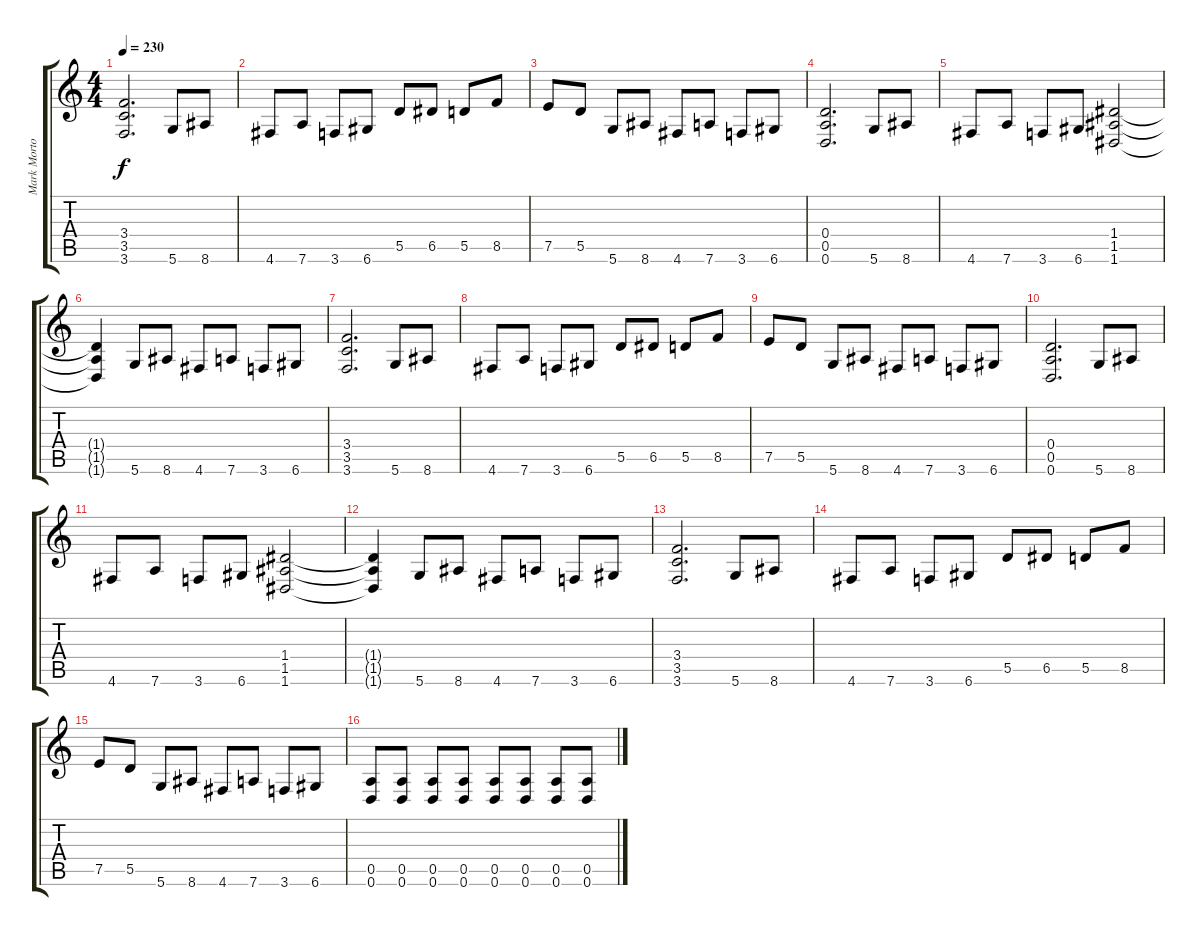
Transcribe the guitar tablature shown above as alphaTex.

\track ("Mark Morton" "Mark Morto") {instrument distortionguitar}
\staff {score tabs}
\tuning (E4 B3 G3 D3 A2 D2) {hide}
\ts (4 4)
\tempo 230
\clef g2
\ks c
(3.4 3.5 3.6).2{d dy f} 5.6.8 8.6.8 |
4.6.8 7.6.8 3.6.8 6.6.8 5.5.8 6.5.8 5.5.8 8.5.8 |
7.5.8 5.5.8 5.6.8 8.6.8 4.6.8 7.6.8 3.6.8 6.6.8 |
(0.4 0.5 0.6).2{d} 5.6.8 8.6.8 |
4.6.8 7.6.8 3.6.8 6.6.8 (1.4 1.5 1.6).2 |
(1.4{t} 1.5{t} 1.6{t}).4 5.6.8 8.6.8 4.6.8 7.6.8 3.6.8 6.6.8 |
(3.4 3.5 3.6).2{d} 5.6.8 8.6.8 |
4.6.8 7.6.8 3.6.8 6.6.8 5.5.8 6.5.8 5.5.8 8.5.8 |
7.5.8 5.5.8 5.6.8 8.6.8 4.6.8 7.6.8 3.6.8 6.6.8 |
(0.4 0.5 0.6).2{d} 5.6.8 8.6.8 |
4.6.8 7.6.8 3.6.8 6.6.8 (1.4 1.5 1.6).2 |
(1.4{t} 1.5{t} 1.6{t}).4 5.6.8 8.6.8 4.6.8 7.6.8 3.6.8 6.6.8 |
(3.4 3.5 3.6).2{d} 5.6.8 8.6.8 |
4.6.8 7.6.8 3.6.8 6.6.8 5.5.8 6.5.8 5.5.8 8.5.8 |
7.5.8 5.5.8 5.6.8 8.6.8 4.6.8 7.6.8 3.6.8 6.6.8 |
(0.5 0.6).8 (0.5 0.6).8 (0.5 0.6).8 (0.5 0.6).8 (0.5 0.6).8 (0.5 0.6).8 (0.5 0.6).8 (0.5 0.6).8
